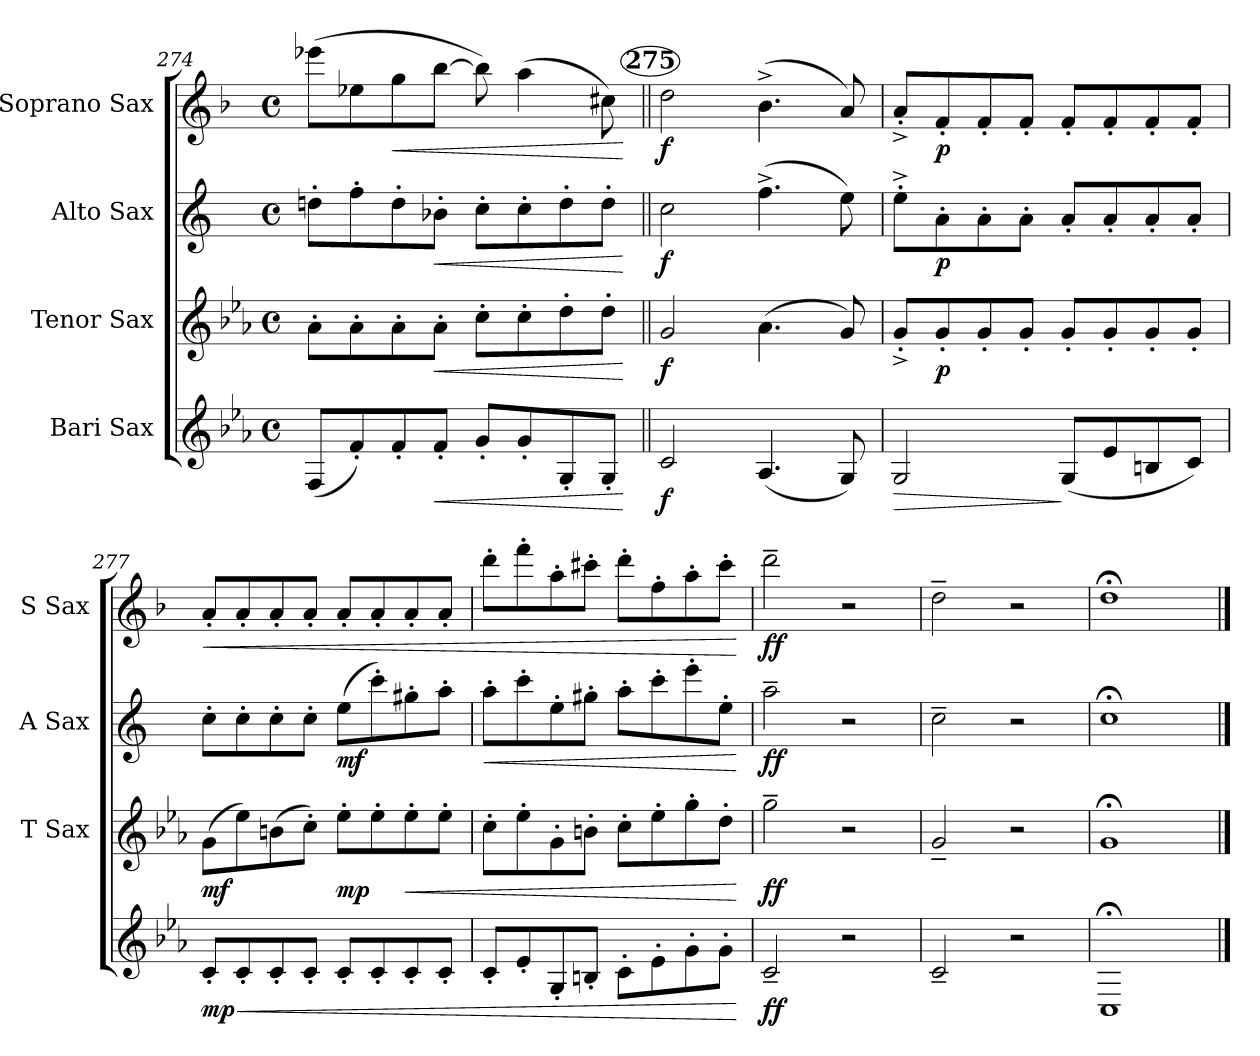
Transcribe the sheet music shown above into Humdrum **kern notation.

**kern	**dynam	**kern	**dynam	**kern	**dynam	**kern	**dynam
*part4	*part4	*part3	*part3	*part2	*part2	*part1	*part1
*staff4	*staff4	*staff3	*staff3	*staff2	*staff2	*staff1	*staff1
*I"Bari Sax	*	*I"Tenor Sax	*	*I"Alto Sax	*	*I"Soprano Sax	*
*	*	*I'T Sax	*	*I'A Sax	*	*I'S Sax	*
*clefG2	*	*clefG2	*	*clefG2	*	*clefG2	*
*ITrd12c21	*	*ITrd8c14	*	*ITrd5c9	*	*ITrd1c2	*
*k[b-e-a-]	*	*k[b-e-a-]	*	*k[b-e-a-]	*	*k[b-e-a-]	*
*E-:	*	*E-:	*	*E-:	*	*E-:	*
*M4/4	*	*M4/4	*	*M4/4	*	*M4/4	*
*met(c)	*	*met(c)	*	*met(c)	*	*met(c)	*
=274	=274	=274	=274	=274	=274	=274	=274
(<8FF/L	.	8A-'>\L	.	8fn'>\L	.	(>8ddd-X\L	.
8F'</)	.	8A-'>\	.	8a-'>\	.	8dd-X\	.
!	!	!	!	!	!	!	!LO:HP:b
8F'</	.	8A-'>\	.	8f'>\	.	8ff\	<
!	!LO:HP:b	!	!LO:HP:b	!	!LO:HP:b	!	!
8F'</J	<	8A-'>\J	<	8d-X'>\J	<	[8aa-\J	.
8G'</L	.	8c'>\L	.	8e-'>\L	.	8aa-\])	.
8G'</	.	8c'>\	.	8e-'>\	.	(>4gg\	.
8GG'</	.	8d'>\	.	8f'>\	.	.	.
8GG'</J	.	8d'>\J	.	8f'>\J	.	8bn\)	.
.	[	.	[	.	[	.	[
!!LO:LB:g=z
!!LO:REH:place=s1:a:B:enc=circle:fs=10:t=275
=275||	=275||	=275||	=275||	=275||	=275||	=275||	=275||
!	!LO:DY:b	!	!LO:DY:b	!	!LO:DY:b	!	!LO:DY:b
2C/	f	2G/	f	2e-\	f	2cc\	f
(<4.AA-/	.	(>4.A-\	.	(>4.a-^>\	.	(>4.a-^>\	.
8GG/)	.	8G/)	.	8g\)	.	8g/)	.
=276	=276	=276	=276	=276	=276	=276	=276
!	!LO:HP:b	!	!	!	!	!	!
2GG/	>	8G^<'</L	.	8g^>'>\L	.	8g^<'</L	.
!	!	!	!LO:DY:b	!	!LO:DY:b	!	!LO:DY:b
.	.	8G'</	p	8c'>\	p	8e-'</	p
.	.	8G'</	.	8c'>\	.	8e-'</	.
.	.	8G'</J	.	8c'>\J	.	8e-'</J	.
!	!LO:DY:n=1:b	!	!	!	!	!	!
!	!LO:DY:n=2:b	!	!	!	!	!	!
(<8GG/L	] mp mf	8G'</L	.	8c'</L	.	8e-'</L	.
8E-/	.	8G'</	.	8c'</	.	8e-'</	.
8BBn/	.	8G'</	.	8c'</	.	8e-'</	.
8C/J)	.	8G'</J	.	8c'</J	.	8e-'</J	.
=277	=277	=277	=277	=277	=277	=277	=277
!	!LO:HP:b	!	!	!	!	!	!LO:HP:b
!	!LO:DY:n=1:b	!	!LO:DY:b	!	!	!	!
8C'</L	< mp	(>8G\L	mf	8e-'>\L	.	8g'</L	<
8C'</	.	8e-\)	.	8e-'>\	.	8g'</	.
8C'</	.	(>8Bn\	.	8e-'>\	.	8g'</	.
8C'</J	.	8c'>\J)	.	8e-'>\J	.	8g'</J	.
!	!	!	!LO:DY:b	!	!LO:DY:b	!	!
8C'</L	.	8e-'>\L	mp	(>8g\L	mf	8g'</L	.
8C'</	.	8e-'>\	.	8ee-'>\)	.	8g'</	.
!	!	!	!LO:HP:b	!	!	!	!
8C'</	.	8e-'>\	<	8bn'>\	.	8g'</	.
8C'</J	.	8e-'>\J	.	8cc'>\J	.	8g'</J	.
=278	=278	=278	=278	=278	=278	=278	=278
!	!	!	!	!	!LO:HP:b	!	!
8C'</L	.	8c'>\L	.	8cc'>\L	<	8ccc'>\L	.
8E-'</	.	8e-'>\	.	8ee-'>\	.	8eee-'>\	.
8GG'</	.	8G'>\	.	8g'>\	.	8gg'>\	.
8BBn'</J	.	8Bn'>\J	.	8bn'>\J	.	8bbn'>\J	.
8C'>\L	.	8c'>\L	.	8cc'>\L	.	8ccc'>\L	.
8E-'>\	.	8e-'>\	.	8ee-'>\	.	8ee-'>\	.
8G'>\	.	8g'>\	.	8gg'>\	.	8gg'>\	.
8G'>\J	.	8d'>\J	.	8g'>\J	.	8bb'>\J	.
.	[	.	[	.	[	.	[
=279	=279	=279	=279	=279	=279	=279	=279
!	!LO:DY:b	!	!LO:DY:b	!	!LO:DY:b	!	!LO:DY:b
2C~</	ff	2g~>\	ff	2cc~>\	ff	2ccc~>\	ff
2r	.	2r	.	2r	.	2r	.
=280	=280	=280	=280	=280	=280	=280	=280
2C~</	.	2G~</	.	2e-~>\	.	2cc~>\	.
2r	.	2r	.	2r	.	2r	.
=281	=281	=281	=281	=281	=281	=281	=281
1CC;<	.	1G;<	.	1e-;<	.	1cc;<	.
==	==	==	==	==	==	==	==
*-	*-	*-	*-	*-	*-	*-	*-
